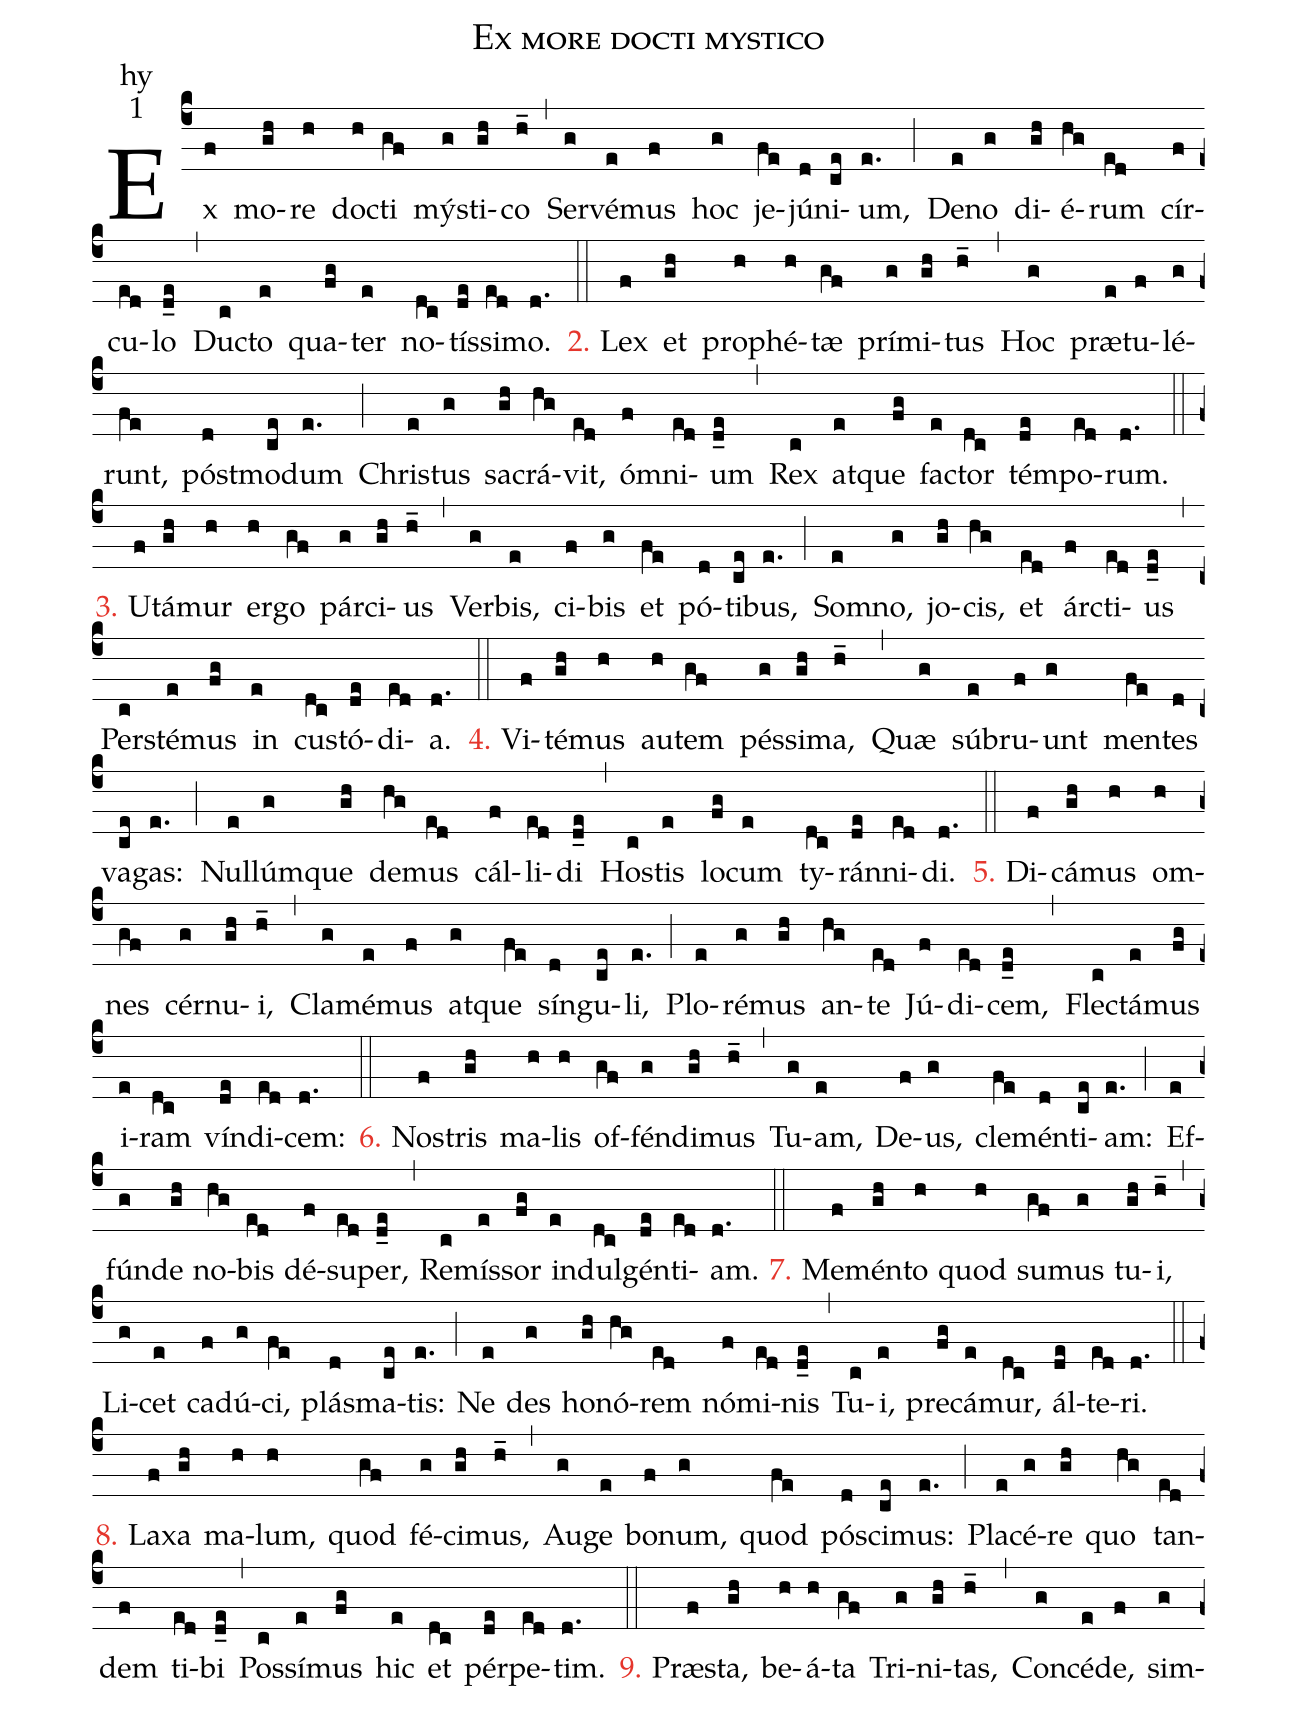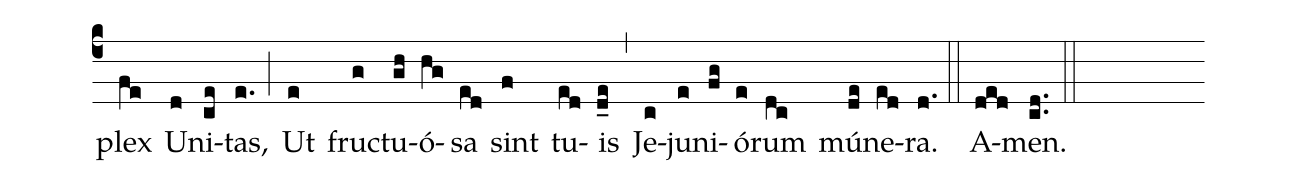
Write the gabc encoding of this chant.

name:Ex more docti mystico;
office-part:hy;
mode:1;
%%
(c4)Ex(f) mo(gh)re(h) doc(h)ti(gf) mýs(g)ti(gh)co(h_) (,)
Ser(g)vé(e)mus(f) hoc(g) je(fe)jú(d)ni(ce)um,(e.) (;)
De(e)no(g) di(gh)é(hg)rum(ed) cír(f)cu(ed)lo(d_e) (,)
Duc(c)to(e) qua(fg)ter(e) no(dc)tís(de)si(ed)mo.(d.) (::)

<c>2.</c> Lex(f) et(gh) pro(h)phé(h)tæ(gf) prí(g)mi(gh)tus(h_) (,)
Hoc(g) præ(e)tu(f)lé(g)runt,(fe) póst(d)mo(ce)dum(e.) (;)
Chris(e)tus(g) sa(gh)crá(hg)vit,(ed) óm(f)ni(ed)um(d_e) (,)
Rex(c) at(e)que(fg) fac(e)tor(dc) tém(de)po(ed)rum.(d.) (::)

<c>3.</c> U(f)tá(gh)mur(h) er(h)go(gf) pár(g)ci(gh)us(h_) (,)
Ver(g)bis,(e) ci(f)bis(g) et(fe) pó(d)ti(ce)bus,(e.) (;)
Som(e)no,(g) jo(gh)cis,(hg) et(ed) árc(f)ti(ed)us(d_e) (,)
Per(c)sté(e)mus(fg) in(e) cus(dc)tó(de)di(ed)a.(d.) (::)

<c>4.</c> Vi(f)té(gh)mus(h) au(h)tem(gf) pés(g)si(gh)ma,(h_) (,)
Quæ(g) súb(e)ru(f)unt(g) men(fe)tes(d) va(ce)gas:(e.) (;)
Nul(e)lúm(g)que(gh) de(hg)mus(ed) cál(f)li(ed)di(d_e) (,)
Hos(c)tis(e) lo(fg)cum(e) ty(dc)rán(de)ni(ed)di.(d.) (::)

<c>5.</c> Di(f)cá(gh)mus(h) om(h)nes(gf) cér(g)nu(gh)i,(h_) (,)
Cla(g)mé(e)mus(f) at(g)que(fe) sín(d)gu(ce)li,(e.) (;)
Plo(e)ré(g)mus(gh) an(hg)te(ed) Jú(f)di(ed)cem,(d_e) (,)
Flec(c)tá(e)mus(fg) i(e)ram(dc) vín(de)di(ed)cem:(d.) (::)

<c>6.</c> Nos(f)tris(gh) ma(h)lis(h) of(gf)fén(g)di(gh)mus(h_) (,)
Tu(g)am,(e) De(f)us,(g) cle(fe)mén(d)ti(ce)am:(e.) (;)
Ef(e)fún(g)de(gh) no(hg)bis(ed) dé(f)su(ed)per,(d_e) (,)
Re(c)mís(e)sor(fg) in(e)dul(dc)gén(de)ti(ed)am.(d.) (::)

<c>7.</c> Me(f)mén(gh)to(h) quod(h) su(gf)mus(g) tu(gh)i,(h_) (,)
Li(g)cet(e) ca(f)dú(g)ci,(fe) plás(d)ma(ce)tis:(e.) (;)
Ne(e) des(g) ho(gh)nó(hg)rem(ed) nó(f)mi(ed)nis(d_e) (,)
Tu(c)i,(e) pre(fg)cá(e)mur,(dc) ál(de)te(ed)ri.(d.) (::)

<c>8.</c> La(f)xa(gh) ma(h)lum,(h) quod(gf) fé(g)ci(gh)mus,(h_) (,)
Au(g)ge(e) bo(f)num,(g) quod(fe) pó(d)sci(ce)mus:(e.) (;)
Pla(e)cé(g)re(gh) quo(hg) tan(ed)dem(f) ti(ed)bi(d_e) (,)
Pos(c)sí(e)mus(fg) hic(e) et(dc) pér(de)pe(ed)tim.(d.) (::)

<c>9.</c> Præ(f)sta,(gh) be(h)á(h)ta(gf) Tri(g)ni(gh)tas,(h_) (,)
Con(g)cé(e)de,(f) sim(g)plex(fe) U(d)ni(ce)tas,(e.) (;)
Ut(e) fruc(g)tu(gh)ó(hg)sa(ed) sint(f) tu(ed)is(d_e) (,)
Je(c)ju(e)ni(fg)ó(e)rum(dc) mú(de)ne(ed)ra.(d.) (::)
A(ded)men.(cd..) (::)
